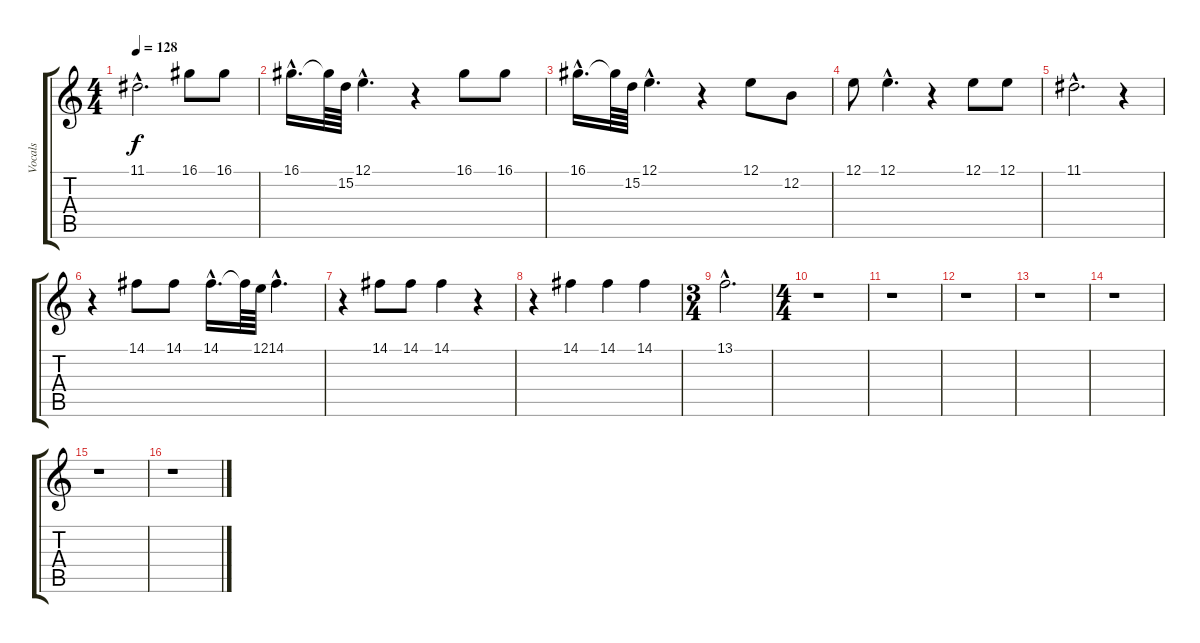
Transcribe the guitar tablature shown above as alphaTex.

\track ("Vocals" "Vocals") {instrument lead2sawtooth}
\staff {score tabs}
\tuning (E4 B3 G3 D3 A2 E2) {hide}
\ts (4 4)
\tempo 128
\clef g2
\ks c
11.1{hac}.2{d dy f} 16.1.8 16.1.8 |
16.1{hac}.16{d} 16.1{t}.64 15.2.64 12.1{hac}.4{d} r.4 16.1.8 16.1.8 |
16.1{hac}.16{d} 16.1{t}.64 15.2.64 12.1{hac}.4{d} r.4 12.1.8 12.2.8 |
12.1.8 12.1{hac}.4{d} r.4 12.1.8 12.1.8 |
11.1{hac}.2{d} r.4 |
r.4 14.1.8 14.1.8 14.1{hac}.16{d} 14.1{t}.64 12.1.64 14.1{hac}.4{d} |
r.4 14.1.8 14.1.8 14.1.4 r.4 |
r.4 14.1.4 14.1.4 14.1.4 |
\ts (3 4)
13.1{hac}.2{d} |
\ts (4 4)
r.1 |
r.1 |
r.1 |
r.1 |
r.1 |
r.1 |
r.1
